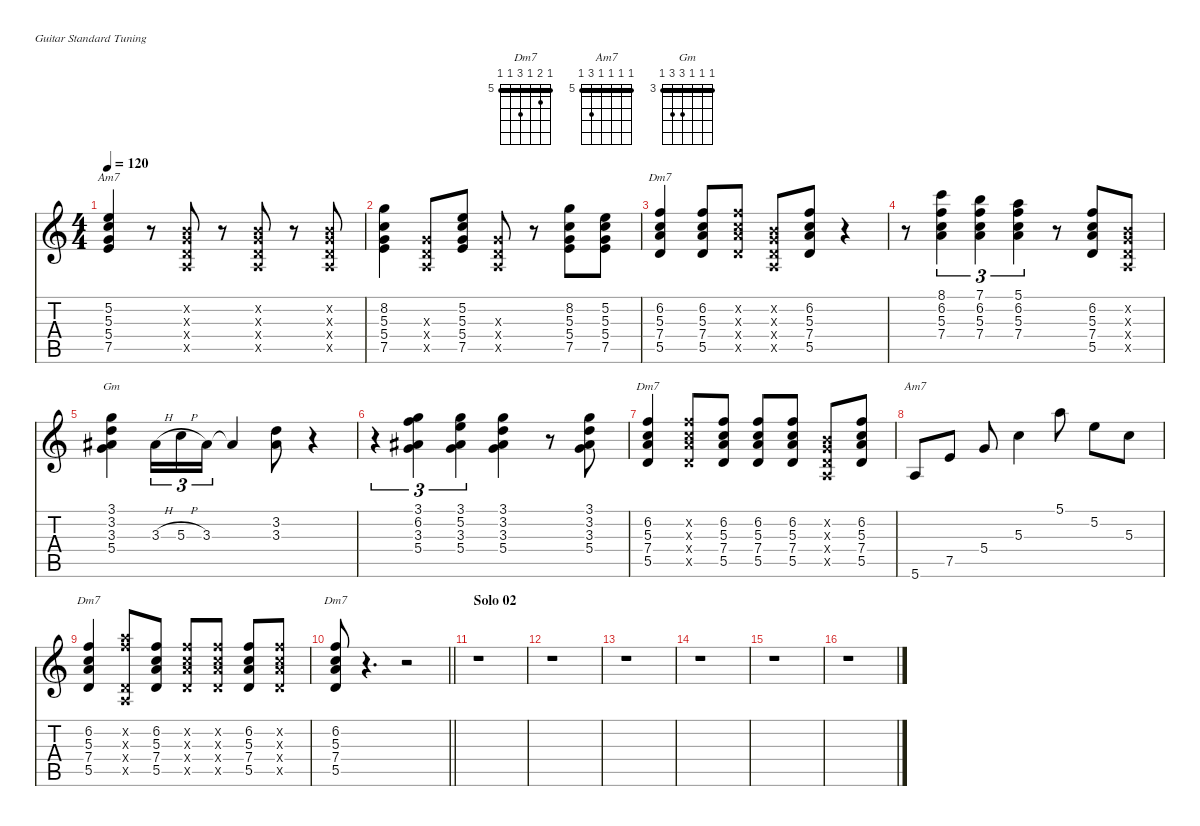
\defaultSystemsLayout 4
\hideDynamics
\bracketExtendMode nobrackets
\singleTrackTrackNamePolicy hidden
\multiTrackTrackNamePolicy hidden
\firstSystemTrackNameMode fullname
\firstSystemTrackNameOrientation horizontal
\otherSystemsTrackNameOrientation horizontal
\track ("Guitarra 2 - Ritmo" "el.guit.") {instrument electricguitarclean}
\staff {score tabs}
\tuning (E4 B3 G3 D3 A2 E2)
\chord ("Dm7" 5 6 5 7 5 5) {firstfret 5 barre (5 5 5)}
\chord ("Am7" 5 5 5 5 7 5) {firstfret 5 barre (5 5 5 5)}
\chord ("Gm" 3 3 3 5 5 3) {firstfret 3 barre (3 3 3)}
\ts (4 4)
\tempo 120
\clef g2
\ks c
(5.2 5.3 5.4 7.5).4{ch "Am7" dy f beam Up} r.8{beam Up} (0.2{x} 0.3{x} 0.4{x} 0.5{x}).8{beam Up} r.8{beam Up} (0.2{x} 0.3{x} 0.4{x} 0.5{x}).8{beam Up} r.8{beam Up} (0.2{x} 0.3{x} 0.4{x} 0.5{x}).8{beam Up} |
(8.2 5.3 5.4 7.5).4{beam Down} (0.3{x} 0.4{x} 0.5{x}).8{beam Up} (5.2 5.3 5.4 7.5).8{beam Up} (0.3{x} 0.4{x} 0.5{x}).8{beam Up} r.8{beam Up} (8.2 5.3 5.4 7.5).8{beam Down} (5.2 5.3 5.4 7.5).8{beam Down} |
(6.2 5.3 7.4 5.5).4{ch "Dm7" beam Up} (6.2 5.3 7.4 5.5).8{beam Up} (6.2{x} 5.3{x} 7.4{x} 5.5{x}).8{beam Up} (0.2{x} 0.3{x} 0.4{x} 0.5{x}).8{beam Up} (6.2 5.3 7.4 5.5).8{beam Up} r.4{beam Up} |
r.8{beam Down} (8.1 6.2 5.3 7.4).4{tu (3 2) beam Down} (7.1 6.2 5.3 7.4).4{tu (3 2) beam Down} (5.1 6.2 5.3 7.4).4{tu (3 2) beam Down} r.8{beam Down} (6.2 5.3 7.4 5.5).8{beam Up} (0.2{x} 0.3{x} 0.4{x} 0.5{x}).8{beam Up} |
(3.1 3.2 3.3{acc #} 5.4).4{ch "Gm" beam Down} 3.3{h acc #}.16{tu (3 2) beam Down} 5.3{h}.16{tu (3 2) beam Down} 3.3{acc #}.16{tu (3 2) beam Down} 3.3{t acc #}.4{beam Up} (3.2 3.3{acc #}).8{beam Down} r.4{beam Down} |
r.4{tu (3 2) beam Down} (3.1 6.2 3.3{acc #} 5.4).4{tu (3 2) beam Down} (3.1 5.2 3.3{acc #} 5.4).4{tu (3 2) beam Down} (3.1 3.2 3.3{acc #} 5.4).4{beam Down} r.8{beam Down} (3.1 3.2 3.3{acc #} 5.4).8{beam Down} |
(6.2 5.3 7.4 5.5).4{ch "Dm7" beam Up} (6.2{x} 5.3{x} 7.4{x} 5.5{x}).8{beam Up} (6.2 5.3 7.4 5.5).8{beam Up} (6.2 5.3 7.4 5.5).8{beam Up} (6.2 5.3 7.4 5.5).8{beam Up} (0.2{x} 0.3{x} 0.4{x} 0.5{x}).8{beam Up} (6.2 5.3 7.4 5.5).8{beam Up} |
5.6.8{ch "Am7" beam Up} 7.5.8{beam Up} 5.4.8{beam Up} 5.3.4{beam Down} 5.1.8{beam Down} 5.2.8{beam Down} 5.3.8{beam Down} |
(6.2 5.3 7.4 5.5).4{ch "Dm7" beam Up} (10.2{x} 10.3{x} 0.4{x} 0.5{x}).8{beam Up} (6.2 5.3 7.4 5.5).8{beam Up} (6.2{x} 5.3{x} 7.4{x} 5.5{x}).8{beam Up} (6.2{x} 5.3{x} 7.4{x} 5.5{x}).8{beam Up} (6.2 5.3 7.4 5.5).8{beam Up} (6.2{x} 5.3{x} 7.4{x} 5.5{x}).8{beam Up} |
\barLineRight lightlight
(6.2 5.3 7.4 5.5).8{ch "Dm7" beam Up} r.4{d beam Up} r.2{beam Up} |
\section ("" "Solo 02")
r.1{beam Down} |
r.1{beam Down} |
r.1{beam Down} |
r.1{beam Down} |
r.1{beam Down} |
r.1{beam Down}
